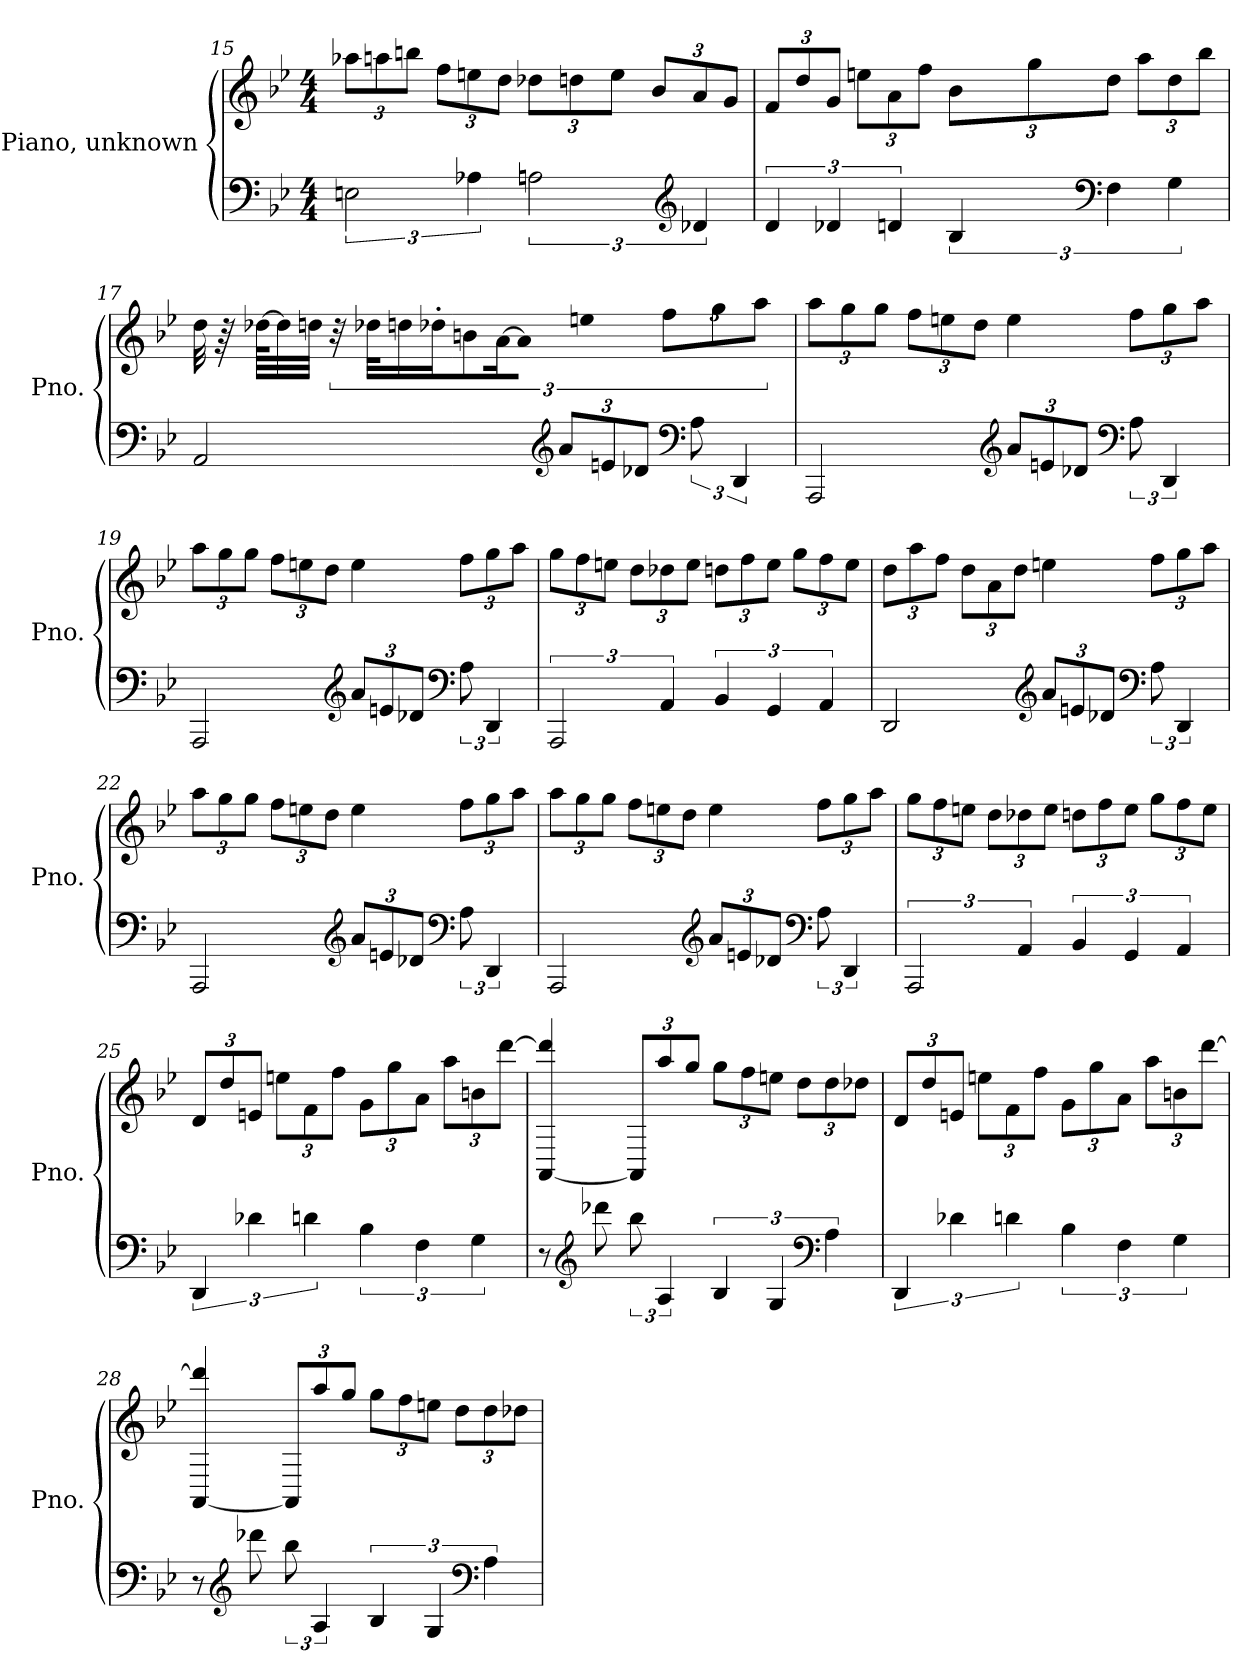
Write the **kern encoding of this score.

**kern	**kern
*part1	*part1
*staff2	*staff1
*I"Piano, unknown	*
*I'Pno.	*
!!LO:PB:g=z
*clefF4	*clefG2
*k[b-e-]	*k[b-e-]
*M4/4	*M4/4
*	*Xbrackettup
=15	=15
3En\	12aa-X\L
.	12aan\
.	12bbn\J
.	12ff\L
6A-X\	12een\
.	12dd\J
3An\	12dd-X\L
.	12ddn\
.	12ee\J
.	12b-/L
*clefG2	*
6d-X/	12a/
.	12g/J
=16	=16
6d/	12f/L
.	12dd/
6d-X/	12g/J
.	12een\L
6dn/	12a\
.	12ff\J
6B-/	12b-\L
.	12gg\
*clefF4	*
6F\	12dd\J
.	12aa\L
6G\	12dd\
.	12bb-\J
!!LO:LB:g=z
=17	=17
2AA/	32dd\
.	64r
.	[64dd-X\KLLL
.	32dd-\]
.	32ddn\JJJ
*	*brackettup
.	48r
.	48dd-X\KLL
.	24ddn\
.	24dd-X'\J
*	*Xbrackettup
.	12bn\
.	[24a\K
.	8a\J]
*clefG2	*
*Xbrackettup	*
12a/L	4een\
12en/	.
12d-X/J	.
*clefF4	*
*brackettup	*
12A\	12ff\L
6DD/	12gg\
.	12aa\J
=18	=18
2AAA/	12aa\L
.	12gg\
.	12gg\J
.	12ff\L
.	12een\
.	12dd\J
*clefG2	*
*Xbrackettup	*
12a/L	4ee\
12en/	.
12d-X/J	.
*clefF4	*
*brackettup	*
12A\	12ff\L
6DD/	12gg\
.	12aa\J
!!LO:LB:g=z
=19	=19
2AAA/	12aa\L
.	12gg\
.	12gg\J
.	12ff\L
.	12een\
.	12dd\J
*clefG2	*
*Xbrackettup	*
12a/L	4ee\
12en/	.
12d-X/J	.
*clefF4	*
*brackettup	*
12A\	12ff\L
6DD/	12gg\
.	12aa\J
=20	=20
3AAA/	12gg\L
.	12ff\
.	12een\J
.	12dd\L
6AA/	12dd-X\
.	12ee\J
6BB-/	12ddn\L
.	12ff\
6GG/	12ee\J
.	12gg\L
6AA/	12ff\
.	12ee\J
!!LO:LB:g=z
=21	=21
2DD/	12dd\L
.	12aa\
.	12ff\J
.	12dd\L
.	12a\
.	12dd\J
*clefG2	*
*Xbrackettup	*
12a/L	4een\
12en/	.
12d-X/J	.
*clefF4	*
*brackettup	*
12A\	12ff\L
6DD/	12gg\
.	12aa\J
=22	=22
2AAA/	12aa\L
.	12gg\
.	12gg\J
.	12ff\L
.	12een\
.	12dd\J
*clefG2	*
*Xbrackettup	*
12a/L	4ee\
12en/	.
12d-X/J	.
*clefF4	*
*brackettup	*
12A\	12ff\L
6DD/	12gg\
.	12aa\J
!!LO:LB:g=z
=23	=23
2AAA/	12aa\L
.	12gg\
.	12gg\J
.	12ff\L
.	12een\
.	12dd\J
*clefG2	*
*Xbrackettup	*
12a/L	4ee\
12en/	.
12d-X/J	.
*clefF4	*
*brackettup	*
12A\	12ff\L
6DD/	12gg\
.	12aa\J
=24	=24
3AAA/	12gg\L
.	12ff\
.	12een\J
.	12dd\L
6AA/	12dd-X\
.	12ee\J
6BB-/	12ddn\L
.	12ff\
6GG/	12ee\J
.	12gg\L
6AA/	12ff\
.	12ee\J
=25	=25
6DD/	12d/L
.	12dd/
6d-X\	12en/J
.	12een\L
6dn\	12f\
.	12ff\J
6B-\	12g\L
.	12gg\
6F\	12a\J
.	12aa\L
6G\	12bn\
.	[12ddd\J
!!LO:LB:g=z
=26	=26
8r	[4AA/ 4ddd/]
*clefG2	*
8ddd-X\	.
12bb-\	12AA/L]
6A/	12aa/
.	12gg/J
6B-/	12gg\L
.	12ff\
6G/	12een\J
.	12dd\L
*clefF4	*
6A\	12dd\
.	12dd-X\J
=27	=27
6DD/	12d/L
.	12dd/
6d-X\	12en/J
.	12een\L
6dn\	12f\
.	12ff\J
6B-\	12g\L
.	12gg\
6F\	12a\J
.	12aa\L
6G\	12bn\
.	[12ddd\J
!!LO:PB:g=z
=28	=28
8r	[4AA/ 4ddd/]
*clefG2	*
8ddd-X\	.
12bb-\	12AA/L]
6A/	12aa/
.	12gg/J
6B-/	12gg\L
.	12ff\
6G/	12een\J
.	12dd\L
*clefF4	*
6A\	12dd\
.	12dd-X\J
=	=
*-	*-
